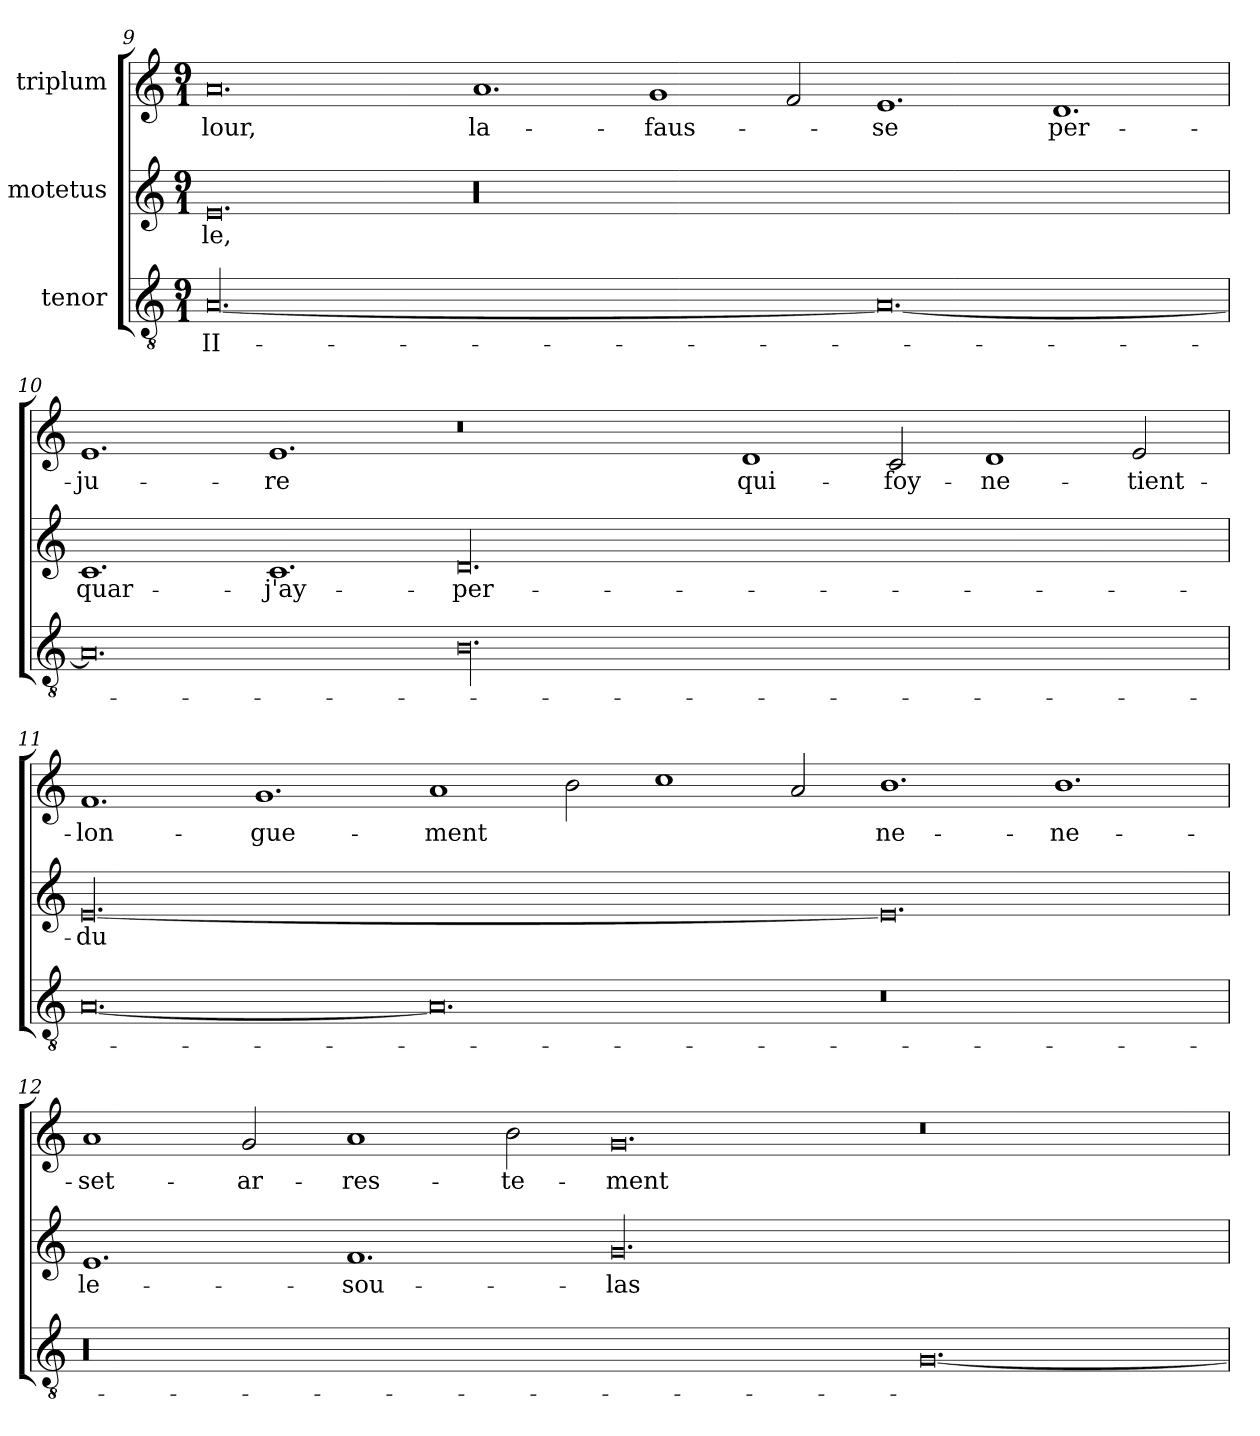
**kern	**text	**kern	**text	**kern	**text
*part3	*part3	*part2	*part2	*part1	*part1
*staff3	*staff3	*staff2	*staff2	*staff1	*staff1
*I"tenor	*	*I"motetus	*	*I"triplum	*
*clefGv2	*	*clefG2	*	*clefG2	*
*k[]	*	*k[]	*	*k[]	*
*C:	*	*C:	*	*C:	*
*M9/1	*	*M9/1	*	*M9/1	*
=9	=9	=9	=9	=9	=9
[00.A/	II-	0.e/	-le,	0.a/	-lour,
.	.	00.r	.	1.a/	la-
.	.	.	.	1g/	faus-
.	.	.	.	2f/	.
0.A/_	.	.	.	1.e/	-se
.	.	.	.	1.d/	per-
=10	=10	=10	=10	=10	=10
0.A/]	.	1.c/	quar-	1.e/	-ju-
.	.	1.c/	j'ay-	1.e/	-re
00.B\	.	00.d/	per-	0.r	.
.	.	.	.	1d/	qui-
.	.	.	.	2c/	foy-
.	.	.	.	1d/	ne-
.	.	.	.	2e/	tient-
=11	=11	=11	=11	=11	=11
[0.A/	.	[00.e/	-du	1.f/	lon-
.	.	.	.	1.g/	-gue-
0.A/]	.	.	.	1a/	-ment
.	.	.	.	2b\	.
.	.	.	.	1cc\	.
.	.	.	.	2a/	.
0.r	.	0.e/]	.	1.b\	ne-
.	.	.	.	1.b\	ne-
=12	=12	=12	=12	=12	=12
00.r	.	1.e/	le-	1a/	set-
.	.	.	.	2g/	ar-
.	.	1.f/	sou-	1a/	-res-
.	.	.	.	2b\	-te-
.	.	00.g/	-las	0.g/	-ment
[0.G/	.	.	.	0.r	.
=	=	=	=	=	=
*-	*-	*-	*-	*-	*-
